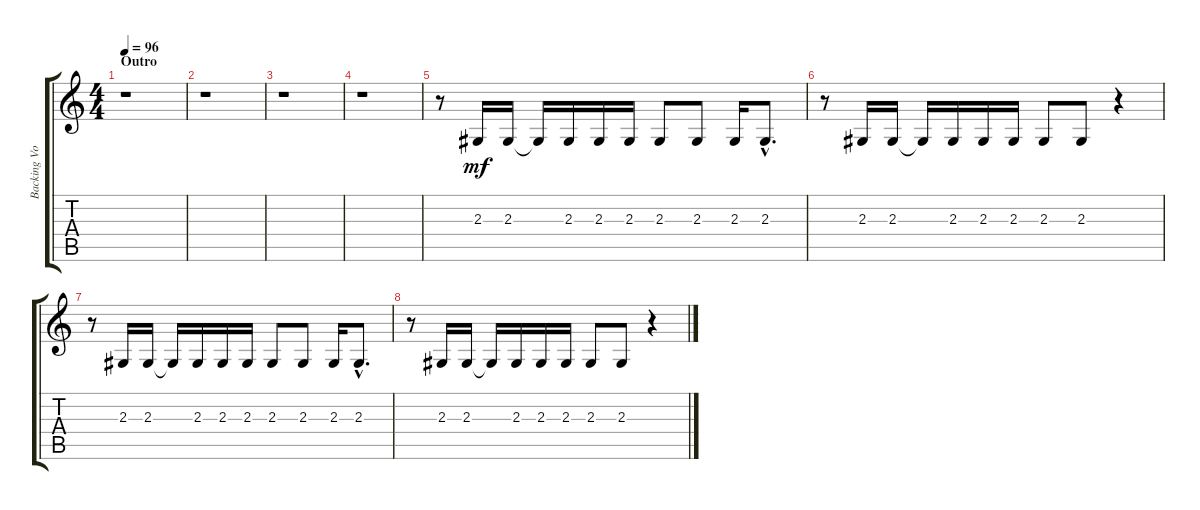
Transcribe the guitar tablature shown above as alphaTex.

\track ("Backing Vocals" "Backing Vo") {instrument lead2sawtooth}
\staff {score tabs}
\tuning (Eb4 Bb3 Gb3 Db3 Ab2 Db2) {hide}
\ts (4 4)
\section ("" "Outro")
\tempo 96
\clef g2
\ks c
r.1{dy mf} |
r.1 |
r.1 |
r.1 |
r.8 2.3.16 2.3.16 2.3{t}.16 2.3.16 2.3.16 2.3.16 2.3.8 2.3.8 2.3.16 2.3{hac}.8{d} |
r.8 2.3.16 2.3.16 2.3{t}.16 2.3.16 2.3.16 2.3.16 2.3.8 2.3.8 r.4 |
r.8 2.3.16 2.3.16 2.3{t}.16 2.3.16 2.3.16 2.3.16 2.3.8 2.3.8 2.3.16 2.3{hac}.8{d} |
r.8 2.3.16 2.3.16 2.3{t}.16 2.3.16 2.3.16 2.3.16 2.3.8 2.3.8 r.4
